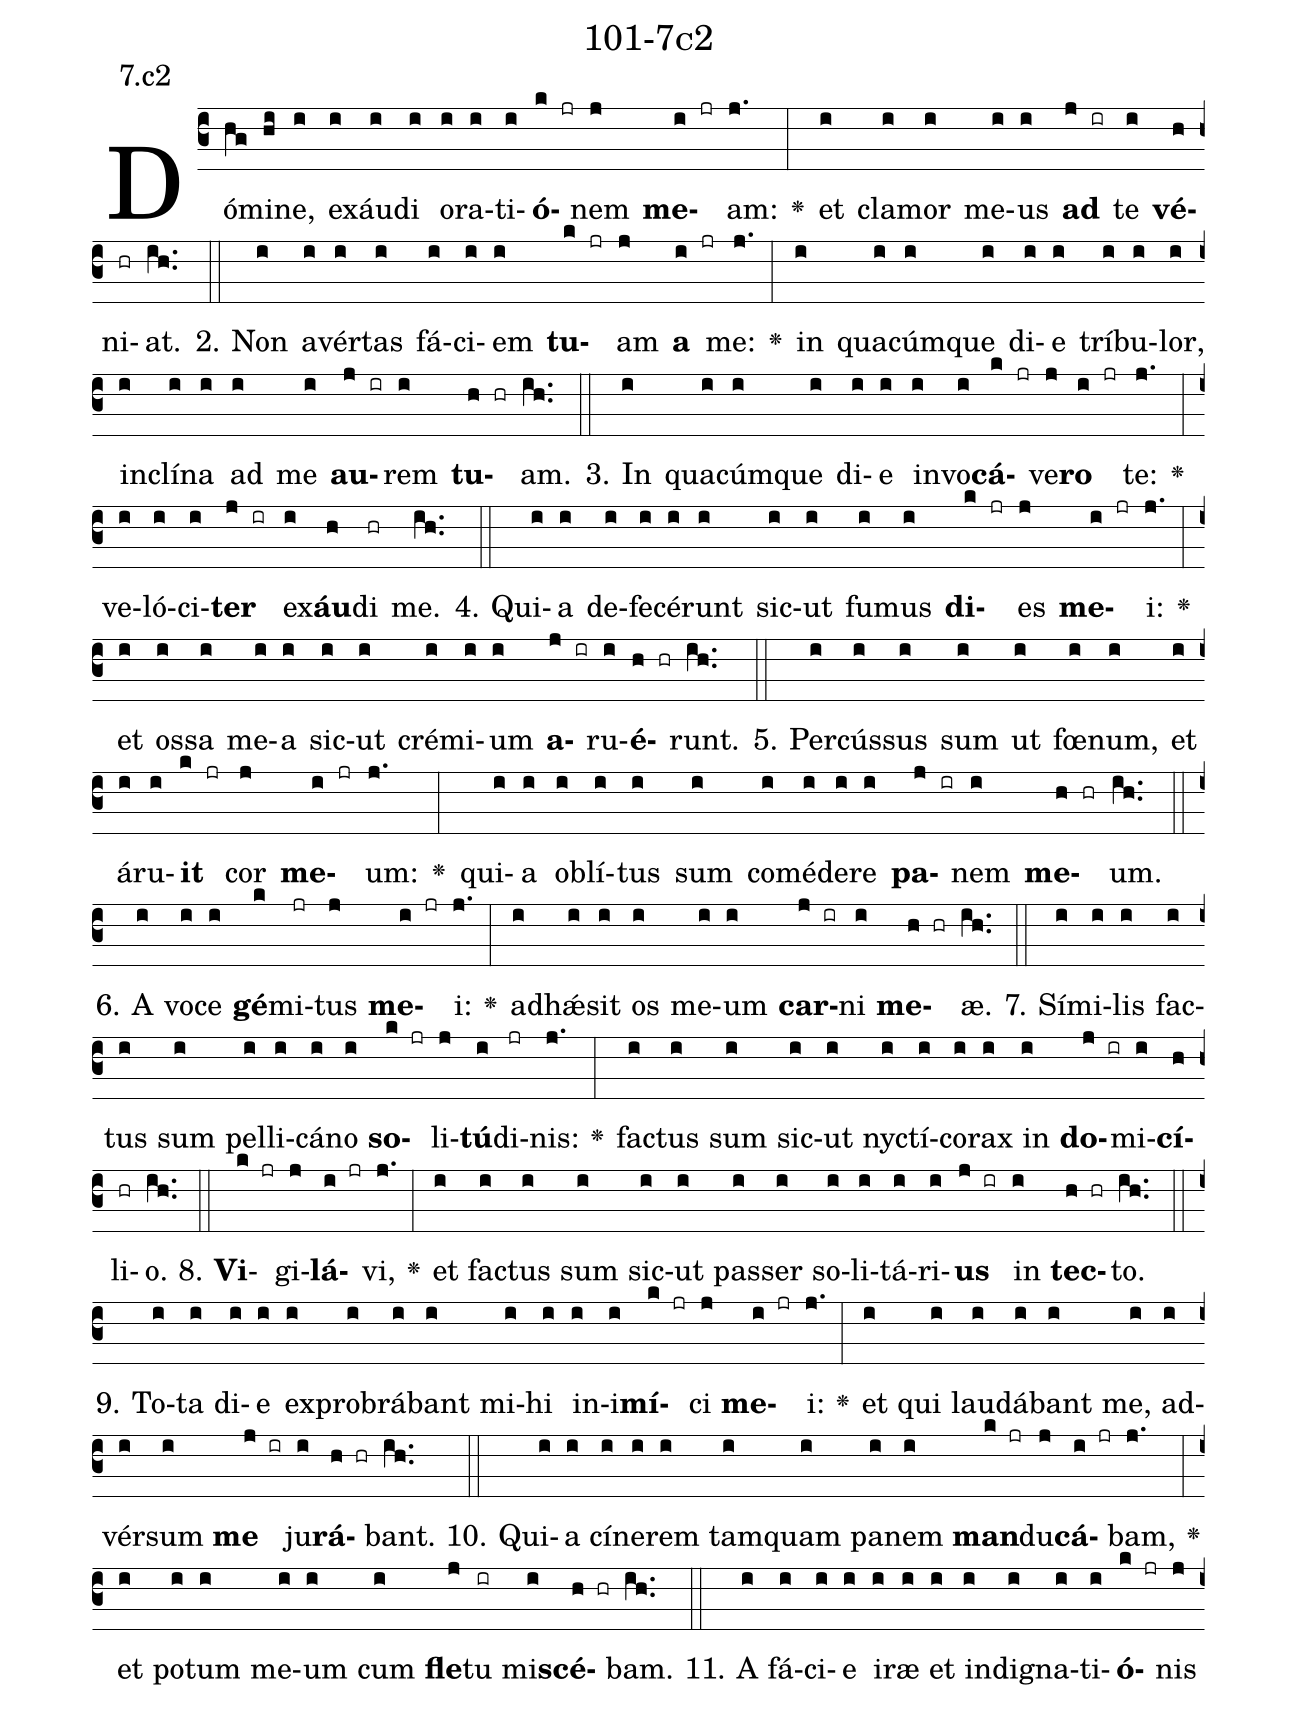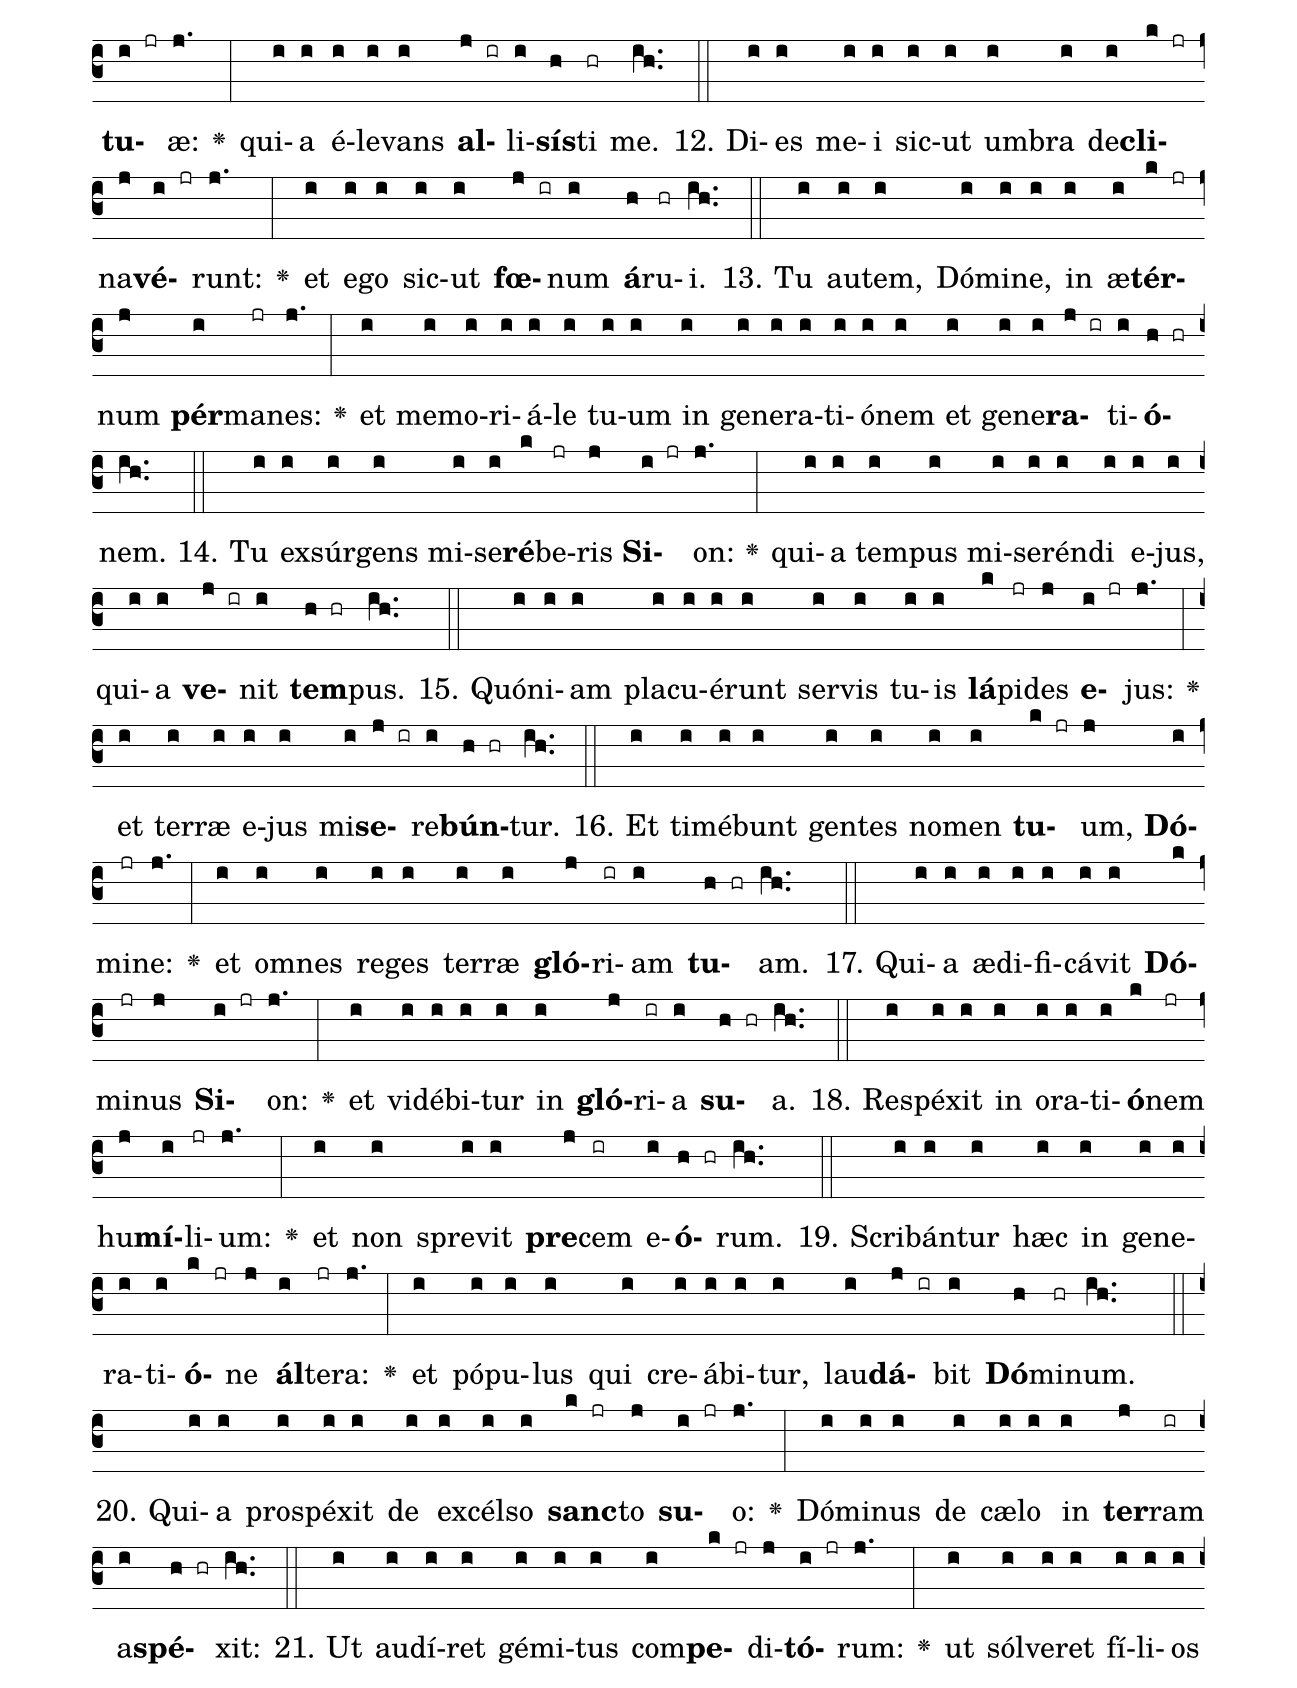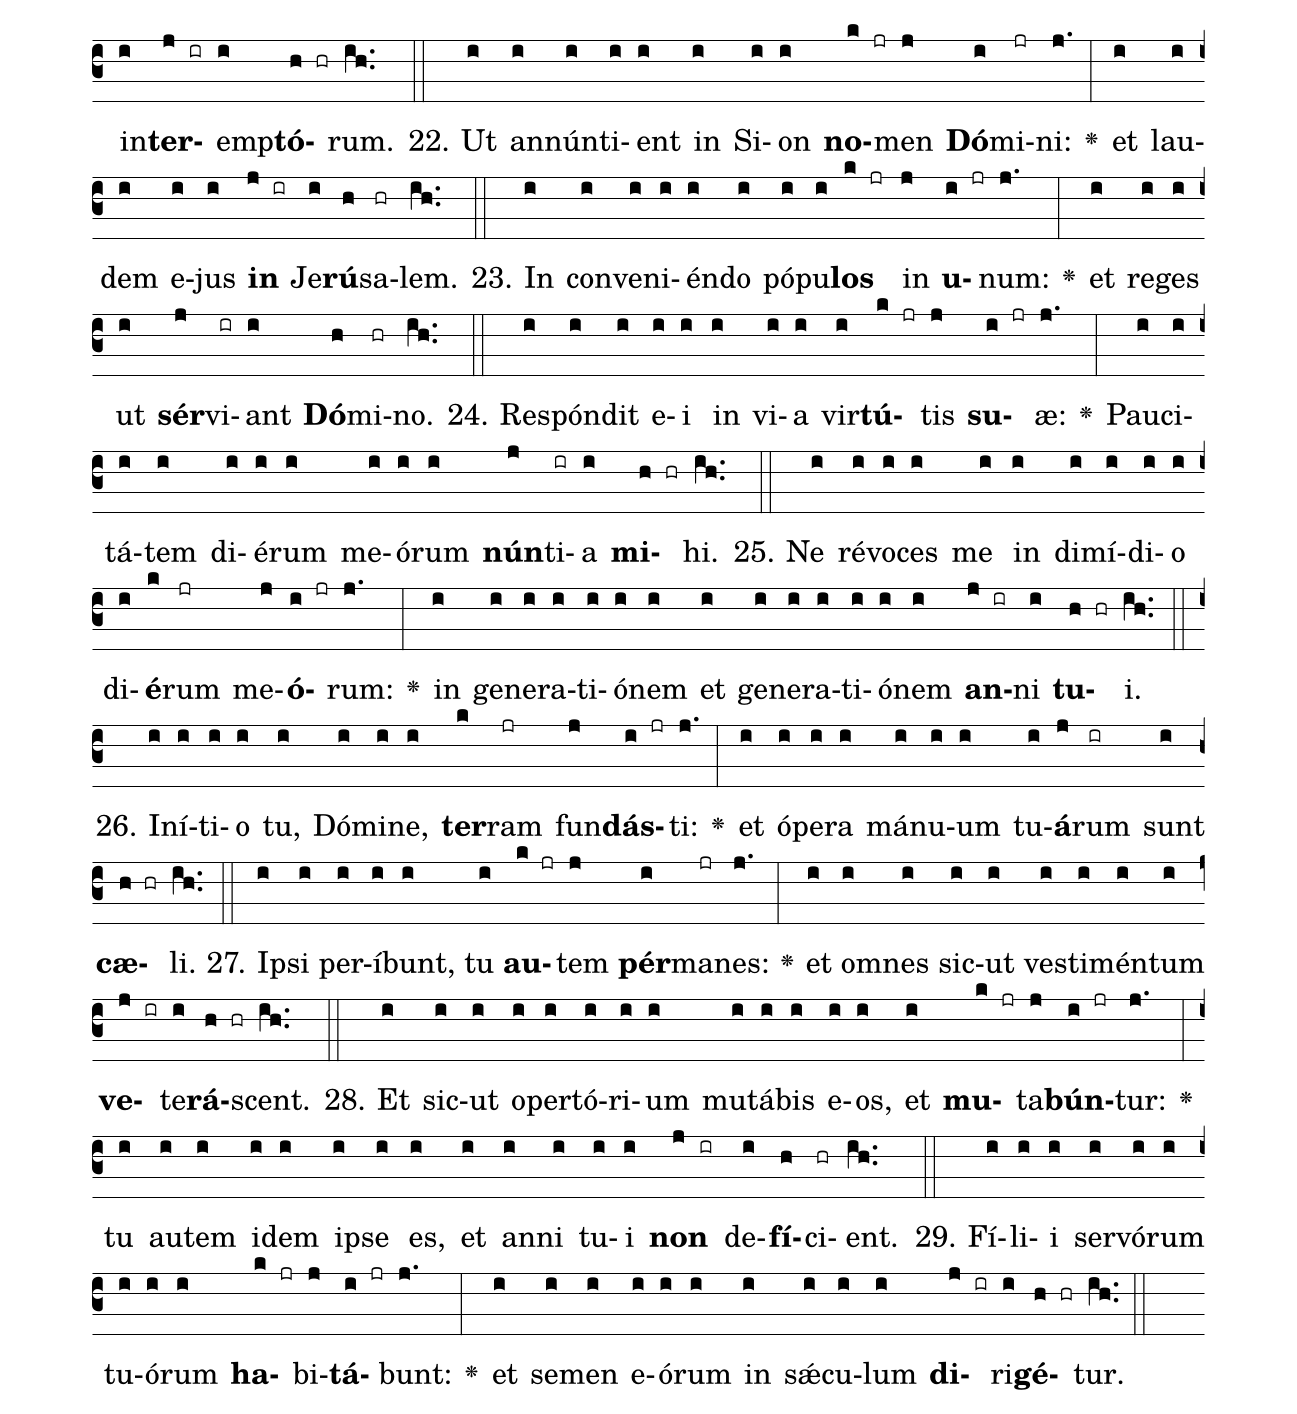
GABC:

name: 101-7c2;
annotation: 7.c2;
%%
(c3)Dó(hg)mi(hi)ne,(i) ex(i)áu(i)di(i) o(i)ra(i)ti(i)<b>ó</b>(k jr)nem(j) <b>me</b>(i jr)am:(j.) <v>\greheightstar</v>(:) et(i) cla(i)mor(i) me(i)us(i) <b>ad</b>(j ir) te(i) <b>vé</b>(h)ni(hr)at.(ih..) (::)
2. Non(i) a(i)vér(i)tas(i) fá(i)ci(i)em(i) <b>tu</b>(k jr)am(j) <b>a</b>(i jr) me:(j.) <v>\greheightstar</v>(:) in(i) qua(i)cúm(i)que(i) di(i)e(i) trí(i)bu(i)lor,(i) in(i)clí(i)na(i) ad(i) me(i) <b>au</b>(j ir)rem(i) <b>tu</b>(h hr)am.(ih..) (::)
3. In(i) qua(i)cúm(i)que(i) di(i)e(i) in(i)vo(i)<b>cá</b>(k jr)ve(j)<b>ro</b>(i jr) te:(j.) <v>\greheightstar</v>(:) ve(i)ló(i)ci(i)<b>ter</b>(j ir) ex(i)<b>áu</b>(h)di(hr) me.(ih..) (::)
4. Qui(i)a(i) de(i)fe(i)cé(i)runt(i) sic(i)ut(i) fu(i)mus(i) <b>di</b>(k jr)es(j) <b>me</b>(i jr)i:(j.) <v>\greheightstar</v>(:) et(i) os(i)sa(i) me(i)a(i) sic(i)ut(i) cré(i)mi(i)um(i) <b>a</b>(j ir)ru(i)<b>é</b>(h hr)runt.(ih..) (::)
5. Per(i)cús(i)sus(i) sum(i) ut(i) fœ(i)num,(i) et(i) á(i)ru(i)<b>it</b>(k jr) cor(j) <b>me</b>(i jr)um:(j.) <v>\greheightstar</v>(:) qui(i)a(i) ob(i)lí(i)tus(i) sum(i) com(i)é(i)de(i)re(i) <b>pa</b>(j ir)nem(i) <b>me</b>(h hr)um.(ih..) (::)
6. A(i) vo(i)ce(i) <b>gé</b>(k)mi(jr)tus(j) <b>me</b>(i jr)i:(j.) <v>\greheightstar</v>(:) ad(i)hǽ(i)sit(i) os(i) me(i)um(i) <b>car</b>(j ir)ni(i) <b>me</b>(h hr)æ.(ih..) (::)
7. Sí(i)mi(i)lis(i) fac(i)tus(i) sum(i) pel(i)li(i)cá(i)no(i) <b>so</b>(k jr)li(j)<b>tú</b>(i)di(jr)nis:(j.) <v>\greheightstar</v>(:) fac(i)tus(i) sum(i) sic(i)ut(i) nyc(i)tí(i)co(i)rax(i) in(i) <b>do</b>(j ir)mi(i)<b>cí</b>(h)li(hr)o.(ih..) (::)
8. <b>Vi</b>(k jr)gi(j)<b>lá</b>(i jr)vi,(j.) <v>\greheightstar</v>(:) et(i) fac(i)tus(i) sum(i) sic(i)ut(i) pas(i)ser(i) so(i)li(i)tá(i)ri(i)<b>us</b>(j ir) in(i) <b>tec</b>(h hr)to.(ih..) (::)
9. To(i)ta(i) di(i)e(i) ex(i)pro(i)brá(i)bant(i) mi(i)hi(i) in(i)i(i)<b>mí</b>(k jr)ci(j) <b>me</b>(i jr)i:(j.) <v>\greheightstar</v>(:) et(i) qui(i) lau(i)dá(i)bant(i) me,(i) ad(i)vér(i)sum(i) <b>me</b>(j ir) ju(i)<b>rá</b>(h hr)bant.(ih..) (::)
10. Qui(i)a(i) cí(i)ne(i)rem(i) tam(i)quam(i) pa(i)nem(i) <b>man</b>(k jr)du(j)<b>cá</b>(i jr)bam,(j.) <v>\greheightstar</v>(:) et(i) po(i)tum(i) me(i)um(i) cum(i) <b>fle</b>(j)tu(ir) mi(i)<b>scé</b>(h hr)bam.(ih..) (::)
11. A(i) fá(i)ci(i)e(i) i(i)ræ(i) et(i) in(i)di(i)gna(i)ti(i)<b>ó</b>(k jr)nis(j) <b>tu</b>(i jr)æ:(j.) <v>\greheightstar</v>(:) qui(i)a(i) é(i)le(i)vans(i) <b>al</b>(j ir)li(i)<b>sís</b>(h)ti(hr) me.(ih..) (::)
12. Di(i)es(i) me(i)i(i) sic(i)ut(i) um(i)bra(i) de(i)<b>cli</b>(k jr)na(j)<b>vé</b>(i jr)runt:(j.) <v>\greheightstar</v>(:) et(i) e(i)go(i) sic(i)ut(i) <b>fœ</b>(j ir)num(i) <b>á</b>(h)ru(hr)i.(ih..) (::)
13. Tu(i) au(i)tem,(i) Dó(i)mi(i)ne,(i) in(i) æ(i)<b>tér</b>(k jr)num(j) <b>pér</b>(i)ma(jr)nes:(j.) <v>\greheightstar</v>(:) et(i) me(i)mo(i)ri(i)á(i)le(i) tu(i)um(i) in(i) ge(i)ne(i)ra(i)ti(i)ó(i)nem(i) et(i) ge(i)ne(i)<b>ra</b>(j ir)ti(i)<b>ó</b>(h hr)nem.(ih..) (::)
14. Tu(i) ex(i)súr(i)gens(i) mi(i)se(i)<b>ré</b>(k)be(jr)ris(j) <b>Si</b>(i jr)on:(j.) <v>\greheightstar</v>(:) qui(i)a(i) tem(i)pus(i) mi(i)se(i)rén(i)di(i) e(i)jus,(i) qui(i)a(i) <b>ve</b>(j ir)nit(i) <b>tem</b>(h hr)pus.(ih..) (::)
15. Quón(i)i(i)am(i) pla(i)cu(i)é(i)runt(i) ser(i)vis(i) tu(i)is(i) <b>lá</b>(k)pi(jr)des(j) <b>e</b>(i jr)jus:(j.) <v>\greheightstar</v>(:) et(i) ter(i)ræ(i) e(i)jus(i) mi(i)<b>se</b>(j ir)re(i)<b>bún</b>(h hr)tur.(ih..) (::)
16. Et(i) ti(i)mé(i)bunt(i) gen(i)tes(i) no(i)men(i) <b>tu</b>(k jr)um,(j) <b>Dó</b>(i)mi(jr)ne:(j.) <v>\greheightstar</v>(:) et(i) om(i)nes(i) re(i)ges(i) ter(i)ræ(i) <b>gló</b>(j)ri(ir)am(i) <b>tu</b>(h hr)am.(ih..) (::)
17. Qui(i)a(i) æ(i)di(i)fi(i)cá(i)vit(i) <b>Dó</b>(k)mi(jr)nus(j) <b>Si</b>(i jr)on:(j.) <v>\greheightstar</v>(:) et(i) vi(i)dé(i)bi(i)tur(i) in(i) <b>gló</b>(j)ri(ir)a(i) <b>su</b>(h hr)a.(ih..) (::)
18. Re(i)spé(i)xit(i) in(i) o(i)ra(i)ti(i)<b>ó</b>(k)nem(jr) hu(j)<b>mí</b>(i)li(jr)um:(j.) <v>\greheightstar</v>(:) et(i) non(i) spre(i)vit(i) <b>pre</b>(j)cem(ir) e(i)<b>ó</b>(h hr)rum.(ih..) (::)
19. Scri(i)bán(i)tur(i) hæc(i) in(i) ge(i)ne(i)ra(i)ti(i)<b>ó</b>(k jr)ne(j) <b>ál</b>(i)te(jr)ra:(j.) <v>\greheightstar</v>(:) et(i) pó(i)pu(i)lus(i) qui(i) cre(i)á(i)bi(i)tur,(i) lau(i)<b>dá</b>(j ir)bit(i) <b>Dó</b>(h)mi(hr)num.(ih..) (::)
20. Qui(i)a(i) pro(i)spé(i)xit(i) de(i) ex(i)cél(i)so(i) <b>sanc</b>(k jr)to(j) <b>su</b>(i jr)o:(j.) <v>\greheightstar</v>(:) Dó(i)mi(i)nus(i) de(i) cæ(i)lo(i) in(i) <b>ter</b>(j)ram(ir) a(i)<b>spé</b>(h hr)xit:(ih..) (::)
21. Ut(i) au(i)dí(i)ret(i) gé(i)mi(i)tus(i) com(i)<b>pe</b>(k jr)di(j)<b>tó</b>(i jr)rum:(j.) <v>\greheightstar</v>(:) ut(i) sól(i)ve(i)ret(i) fí(i)li(i)os(i) in(i)<b>ter</b>(j ir)emp(i)<b>tó</b>(h hr)rum.(ih..) (::)
22. Ut(i) an(i)nún(i)ti(i)ent(i) in(i) Si(i)on(i) <b>no</b>(k jr)men(j) <b>Dó</b>(i)mi(jr)ni:(j.) <v>\greheightstar</v>(:) et(i) lau(i)dem(i) e(i)jus(i) <b>in</b>(j ir) Je(i)<b>rú</b>(h)sa(hr)lem.(ih..) (::)
23. In(i) con(i)ve(i)ni(i)én(i)do(i) pó(i)pu(i)<b>los</b>(k jr) in(j) <b>u</b>(i jr)num:(j.) <v>\greheightstar</v>(:) et(i) re(i)ges(i) ut(i) <b>sér</b>(j)vi(ir)ant(i) <b>Dó</b>(h)mi(hr)no.(ih..) (::)
24. Re(i)spón(i)dit(i) e(i)i(i) in(i) vi(i)a(i) vir(i)<b>tú</b>(k jr)tis(j) <b>su</b>(i jr)æ:(j.) <v>\greheightstar</v>(:) Pau(i)ci(i)tá(i)tem(i) di(i)é(i)rum(i) me(i)ó(i)rum(i) <b>nún</b>(j)ti(ir)a(i) <b>mi</b>(h hr)hi.(ih..) (::)
25. Ne(i) ré(i)vo(i)ces(i) me(i) in(i) di(i)mí(i)di(i)o(i) di(i)<b>é</b>(k)rum(jr) me(j)<b>ó</b>(i jr)rum:(j.) <v>\greheightstar</v>(:) in(i) ge(i)ne(i)ra(i)ti(i)ó(i)nem(i) et(i) ge(i)ne(i)ra(i)ti(i)ó(i)nem(i) <b>an</b>(j ir)ni(i) <b>tu</b>(h hr)i.(ih..) (::)
26. In(i)í(i)ti(i)o(i) tu,(i) Dó(i)mi(i)ne,(i) <b>ter</b>(k)ram(jr) fun(j)<b>dás</b>(i jr)ti:(j.) <v>\greheightstar</v>(:) et(i) ó(i)pe(i)ra(i) má(i)nu(i)um(i) tu(i)<b>á</b>(j)rum(ir) sunt(i) <b>cæ</b>(h hr)li.(ih..) (::)
27. Ip(i)si(i) per(i)í(i)bunt,(i) tu(i) <b>au</b>(k jr)tem(j) <b>pér</b>(i)ma(jr)nes:(j.) <v>\greheightstar</v>(:) et(i) om(i)nes(i) sic(i)ut(i) ves(i)ti(i)mén(i)tum(i) <b>ve</b>(j ir)te(i)<b>rá</b>(h hr)scent.(ih..) (::)
28. Et(i) sic(i)ut(i) o(i)per(i)tó(i)ri(i)um(i) mu(i)tá(i)bis(i) e(i)os,(i) et(i) <b>mu</b>(k jr)ta(j)<b>bún</b>(i jr)tur:(j.) <v>\greheightstar</v>(:) tu(i) au(i)tem(i) i(i)dem(i) ip(i)se(i) es,(i) et(i) an(i)ni(i) tu(i)i(i) <b>non</b>(j ir) de(i)<b>fí</b>(h)ci(hr)ent.(ih..) (::)
29. Fí(i)li(i)i(i) ser(i)vó(i)rum(i) tu(i)ó(i)rum(i) <b>ha</b>(k jr)bi(j)<b>tá</b>(i jr)bunt:(j.) <v>\greheightstar</v>(:) et(i) se(i)men(i) e(i)ó(i)rum(i) in(i) sǽ(i)cu(i)lum(i) <b>di</b>(j ir)ri(i)<b>gé</b>(h hr)tur.(ih..) (::)
